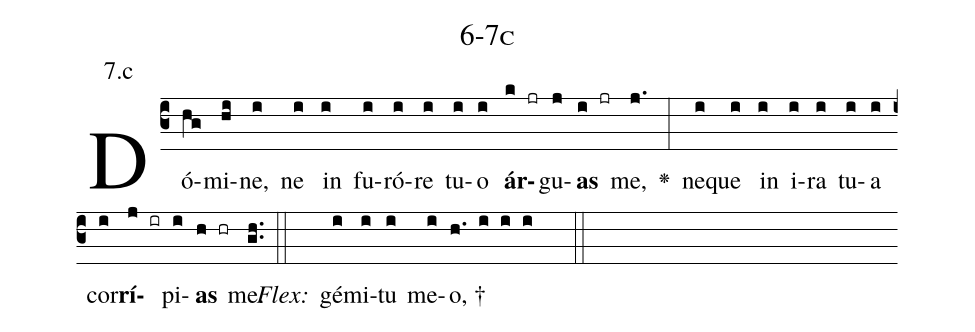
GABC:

name: 6-7c;
annotation: 7.c;
%%
(c3)Dó(hg)mi(hi)ne,(i) ne(i) in(i) fu(i)ró(i)re(i) tu(i)o(i) <b>ár</b>(k jr)gu(j)<b>as</b>(i jr) me,(j.) <v>\greheightstar</v>(:) ne(i)que(i) in(i) i(i)ra(i) tu(i)a(i) cor(i)<b>rí</b>(j ir)pi(i)<b>as</b>(h hr) me.(gh..) (::)
<i>Flex:</i>()  gé(i)mi(i)tu(i) me(i)o, †(h. i i i  ::)

%E(i) u(i) o(j) u(i) a(h) e.(gh..) (::)
